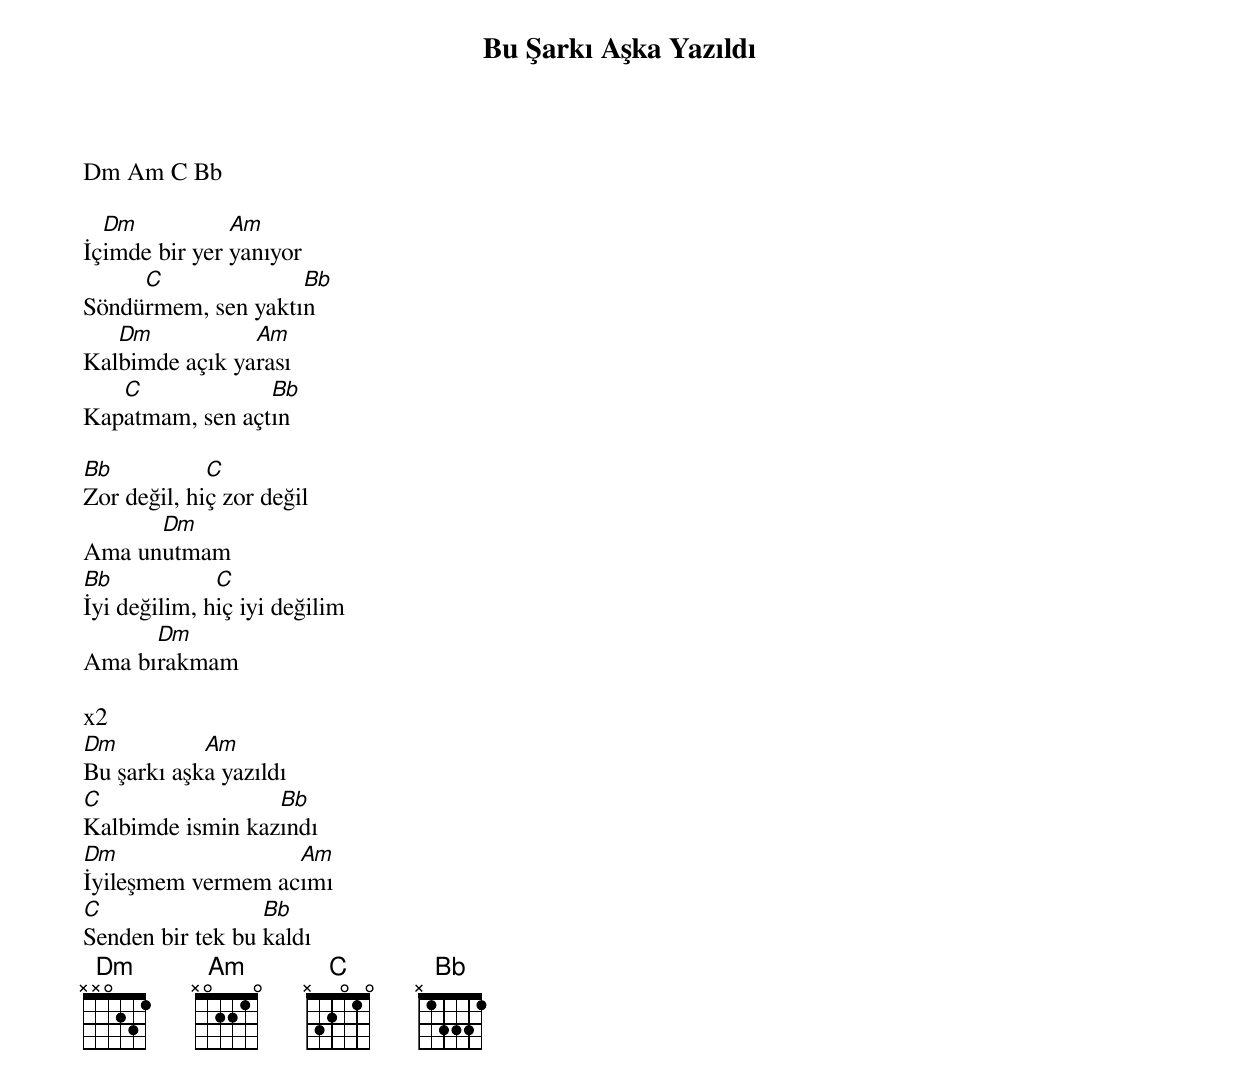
{title: Bu Şarkı Aşka Yazıldı}
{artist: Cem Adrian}

Dm Am C Bb

  Dm           Am
İçimde bir yer yanıyor
     C              Bb
Söndürmem, sen yaktın
   Dm           Am
Kalbimde açık yarası
   C             Bb
Kapatmam, sen açtın

Bb           C
Zor değil, hiç zor değil
      Dm
Ama unutmam
Bb            C
İyi değilim, hiç iyi değilim
      Dm
Ama bırakmam

x2
Dm          Am
Bu şarkı aşka yazıldı
C                 Bb
Kalbimde ismin kazındı
Dm                 Am
İyileşmem vermem acımı
C                 Bb
Senden bir tek bu kaldı
